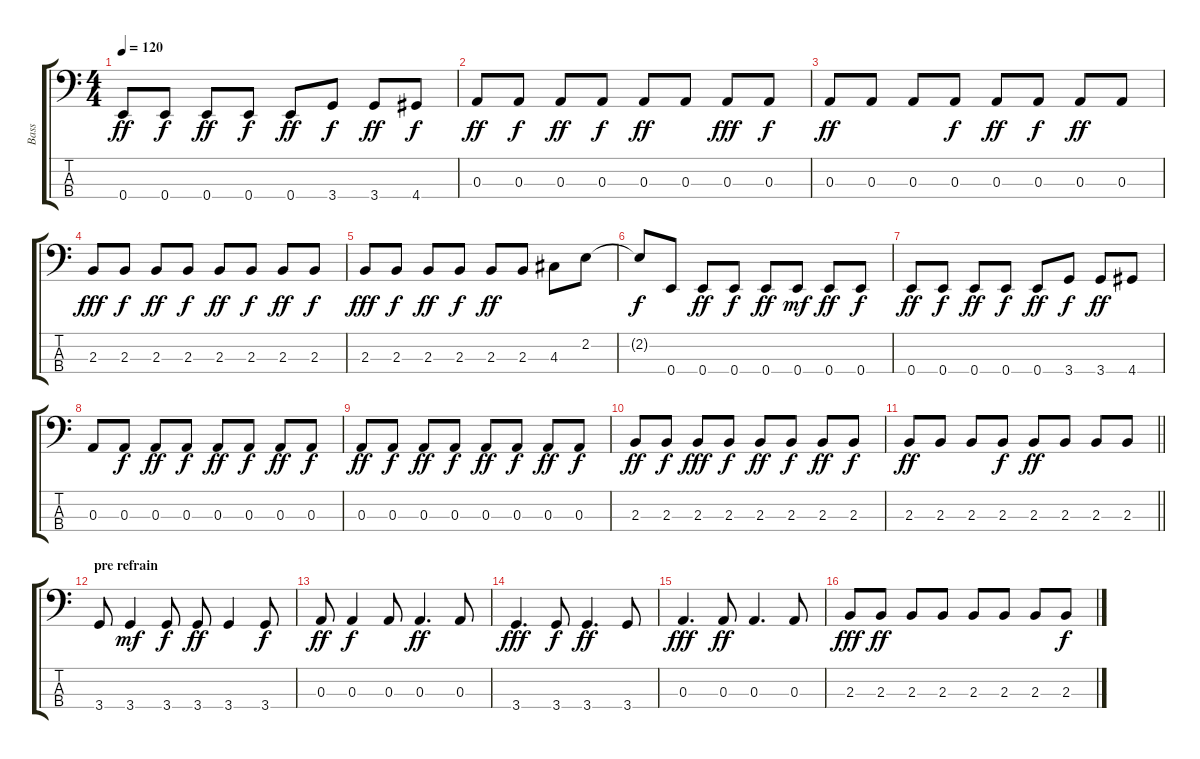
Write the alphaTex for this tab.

\track ("Bass" "Bass") {instrument electricbasspick}
\staff {score tabs}
\tuning (G2 D2 A1 E1) {hide}
\ts (4 4)
\tempo 120
\clef f4
\ks c
0.4.8{dy ff} 0.4.8{dy f} 0.4.8{dy ff} 0.4.8{dy f} 0.4.8{dy ff} 3.4.8{dy f} 3.4.8{dy ff} 4.4.8{dy f} |
0.3.8{dy ff} 0.3.8{dy f} 0.3.8{dy ff} 0.3.8{dy f} 0.3.8{dy ff} 0.3.8 0.3.8{dy fff} 0.3.8{dy f} |
0.3.8{dy ff} 0.3.8 0.3.8 0.3.8{dy f} 0.3.8{dy ff} 0.3.8{dy f} 0.3.8{dy ff} 0.3.8 |
2.3.8{dy fff} 2.3.8{dy f} 2.3.8{dy ff} 2.3.8{dy f} 2.3.8{dy ff} 2.3.8{dy f} 2.3.8{dy ff} 2.3.8{dy f} |
2.3.8{dy fff} 2.3.8{dy f} 2.3.8{dy ff} 2.3.8{dy f} 2.3.8{dy ff} 2.3.8 4.3.8 2.2.8 |
2.2{t}.8{dy f} 0.4.8 0.4.8{dy ff} 0.4.8{dy f} 0.4.8{dy ff} 0.4.8{dy mf} 0.4.8{dy ff} 0.4.8{dy f} |
0.4.8{dy ff} 0.4.8{dy f} 0.4.8{dy ff} 0.4.8{dy f} 0.4.8{dy ff} 3.4.8{dy f} 3.4.8{dy ff} 4.4.8 |
0.3.8 0.3.8{dy f} 0.3.8{dy ff} 0.3.8{dy f} 0.3.8{dy ff} 0.3.8{dy f} 0.3.8{dy ff} 0.3.8{dy f} |
0.3.8{dy ff} 0.3.8{dy f} 0.3.8{dy ff} 0.3.8{dy f} 0.3.8{dy ff} 0.3.8{dy f} 0.3.8{dy ff} 0.3.8{dy f} |
2.3.8{dy ff} 2.3.8{dy f} 2.3.8{dy fff} 2.3.8{dy f} 2.3.8{dy ff} 2.3.8{dy f} 2.3.8{dy ff} 2.3.8{dy f} |
\barLineRight lightlight
2.3.8{dy ff} 2.3.8 2.3.8 2.3.8{dy f} 2.3.8{dy ff} 2.3.8 2.3.8 2.3.8 |
\section ("" "pre refrain")
3.4.8 3.4.4{dy mf} 3.4.8{dy f} 3.4.8{dy ff} 3.4.4 3.4.8{dy f} |
0.3.8{dy ff} 0.3.4{dy f} 0.3.8 0.3.4{d dy ff} 0.3.8 |
3.4.4{d dy fff} 3.4.8{dy f} 3.4.4{d dy ff} 3.4.8 |
0.3.4{d dy fff} 0.3.8{dy ff} 0.3.4{d} 0.3.8 |
2.3.8{dy fff} 2.3.8{dy ff} 2.3.8 2.3.8 2.3.8 2.3.8 2.3.8 2.3.8{dy f}
